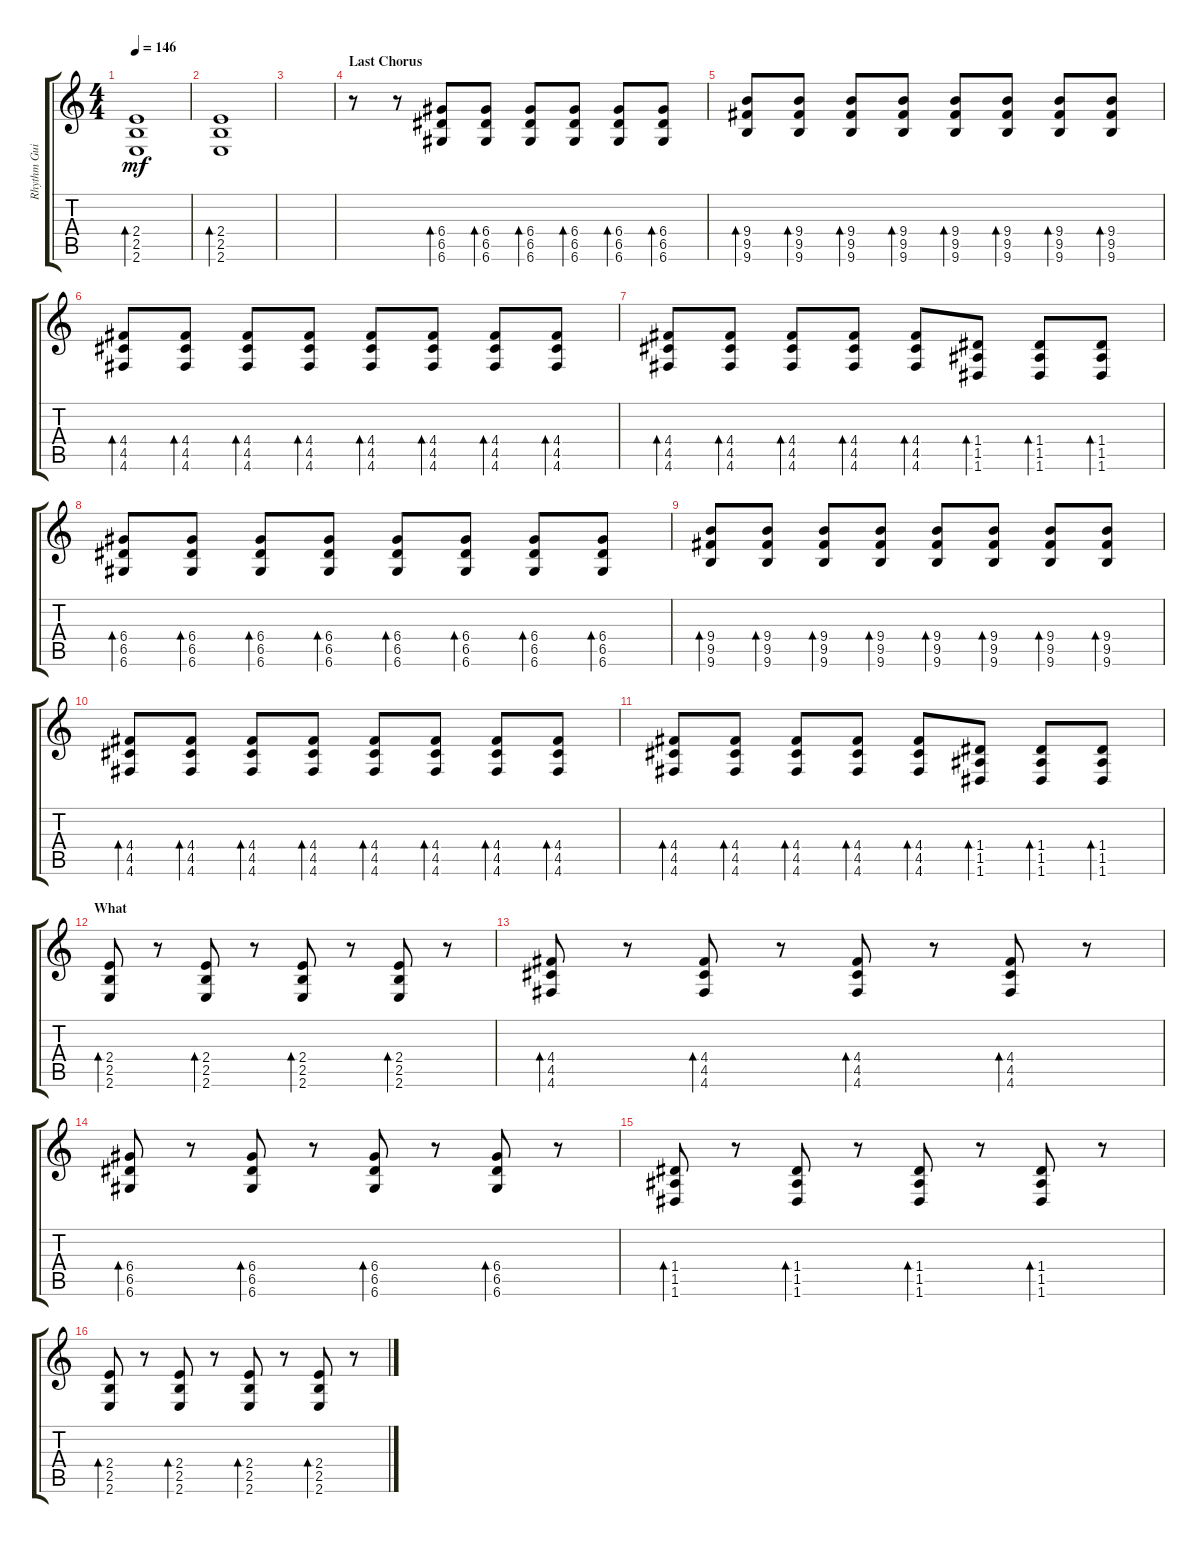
\track ("Rhythm Guitar" "Rhythm Gui") {instrument overdrivenguitar}
\staff {score tabs}
\tuning (E4 B3 G3 D3 A2 D2) {hide}
\ts (4 4)
\tempo 146
\clef g2
\ks c
(2.4 2.5 2.6).1{bd 30 dy mf} |
(2.4 2.5 2.6).1{bd 30} |
|
\section ("" "Last Chorus")
r.8 r.8 (6.4 6.5 6.6).8{bd 30} (6.4 6.5 6.6).8{bd 30} (6.4 6.5 6.6).8{bd 30} (6.4 6.5 6.6).8{bd 30} (6.4 6.5 6.6).8{bd 30} (6.4 6.5 6.6).8{bd 30} |
(9.4 9.5 9.6).8{bd 30} (9.4 9.5 9.6).8{bd 30} (9.4 9.5 9.6).8{bd 30} (9.4 9.5 9.6).8{bd 30} (9.4 9.5 9.6).8{bd 30} (9.4 9.5 9.6).8{bd 30} (9.4 9.5 9.6).8{bd 30} (9.4 9.5 9.6).8{bd 30} |
(4.4 4.5 4.6).8{bd 30} (4.4 4.5 4.6).8{bd 30} (4.4 4.5 4.6).8{bd 30} (4.4 4.5 4.6).8{bd 30} (4.4 4.5 4.6).8{bd 30} (4.4 4.5 4.6).8{bd 30} (4.4 4.5 4.6).8{bd 30} (4.4 4.5 4.6).8{bd 30} |
(4.4 4.5 4.6).8{bd 30} (4.4 4.5 4.6).8{bd 30} (4.4 4.5 4.6).8{bd 30} (4.4 4.5 4.6).8{bd 30} (4.4 4.5 4.6).8{bd 30} (1.4 1.5 1.6).8{bd 30} (1.4 1.5 1.6).8{bd 30} (1.4 1.5 1.6).8{bd 30} |
(6.4 6.5 6.6).8{bd 30} (6.4 6.5 6.6).8{bd 30} (6.4 6.5 6.6).8{bd 30} (6.4 6.5 6.6).8{bd 30} (6.4 6.5 6.6).8{bd 30} (6.4 6.5 6.6).8{bd 30} (6.4 6.5 6.6).8{bd 30} (6.4 6.5 6.6).8{bd 30} |
(9.4 9.5 9.6).8{bd 30} (9.4 9.5 9.6).8{bd 30} (9.4 9.5 9.6).8{bd 30} (9.4 9.5 9.6).8{bd 30} (9.4 9.5 9.6).8{bd 30} (9.4 9.5 9.6).8{bd 30} (9.4 9.5 9.6).8{bd 30} (9.4 9.5 9.6).8{bd 30} |
(4.4 4.5 4.6).8{bd 30} (4.4 4.5 4.6).8{bd 30} (4.4 4.5 4.6).8{bd 30} (4.4 4.5 4.6).8{bd 30} (4.4 4.5 4.6).8{bd 30} (4.4 4.5 4.6).8{bd 30} (4.4 4.5 4.6).8{bd 30} (4.4 4.5 4.6).8{bd 30} |
(4.4 4.5 4.6).8{bd 30} (4.4 4.5 4.6).8{bd 30} (4.4 4.5 4.6).8{bd 30} (4.4 4.5 4.6).8{bd 30} (4.4 4.5 4.6).8{bd 30} (1.4 1.5 1.6).8{bd 30} (1.4 1.5 1.6).8{bd 30} (1.4 1.5 1.6).8{bd 30} |
\section ("" "What")
(2.4 2.5 2.6).8{bd 30} r.8 (2.4 2.5 2.6).8{bd 30} r.8 (2.4 2.5 2.6).8{bd 30} r.8 (2.4 2.5 2.6).8{bd 30} r.8 |
(4.4 4.5 4.6).8{bd 30} r.8 (4.4 4.5 4.6).8{bd 30} r.8 (4.4 4.5 4.6).8{bd 30} r.8 (4.4 4.5 4.6).8{bd 30} r.8 |
(6.4 6.5 6.6).8{bd 30} r.8 (6.4 6.5 6.6).8{bd 30} r.8 (6.4 6.5 6.6).8{bd 30} r.8 (6.4 6.5 6.6).8{bd 30} r.8 |
(1.4 1.5 1.6).8{bd 30} r.8 (1.4 1.5 1.6).8{bd 30} r.8 (1.4 1.5 1.6).8{bd 30} r.8 (1.4 1.5 1.6).8{bd 30} r.8 |
(2.4 2.5 2.6).8{bd 30} r.8 (2.4 2.5 2.6).8{bd 30} r.8 (2.4 2.5 2.6).8{bd 30} r.8 (2.4 2.5 2.6).8{bd 30} r.8
